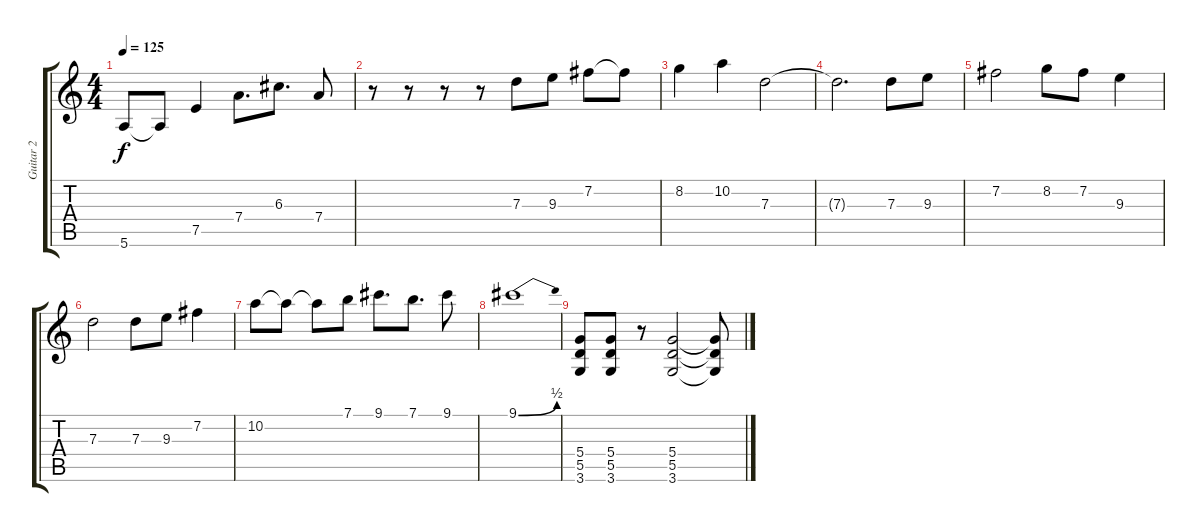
\track ("Guitar 2" "Guitar 2") {instrument distortionguitar}
\staff {score tabs}
\tuning (E4 B3 G3 D3 A2 E2) {hide}
\ts (4 4)
\tempo 125
\clef g2
\ks c
5.6.8{dy f} 5.6{t}.8 7.5.4 7.4.8{d} 6.3.8{d} 7.4.8 |
r.8 r.8 r.8 r.8 7.3.8 9.3.8 7.2.8 7.2{t}.8 |
8.2.4 10.2.4 7.3.2 |
7.3{t}.2{d} 7.3.8 9.3.8 |
7.2.2 8.2.8 7.2.8 9.3.4 |
7.3.2 7.3.8 9.3.8 7.2.4 |
10.2.8 10.2{t}.8 10.2{t}.8 7.1.8 9.1.8{d} 7.1.8{d} 9.1.8 |
9.1{be (bend 0 0 60 2)}.1 |
(5.4 5.5 3.6).8 (5.4 5.5 3.6).8 r.8 (5.4 5.5 3.6).2 (5.4{t} 5.5{t} 3.6{t}).8
